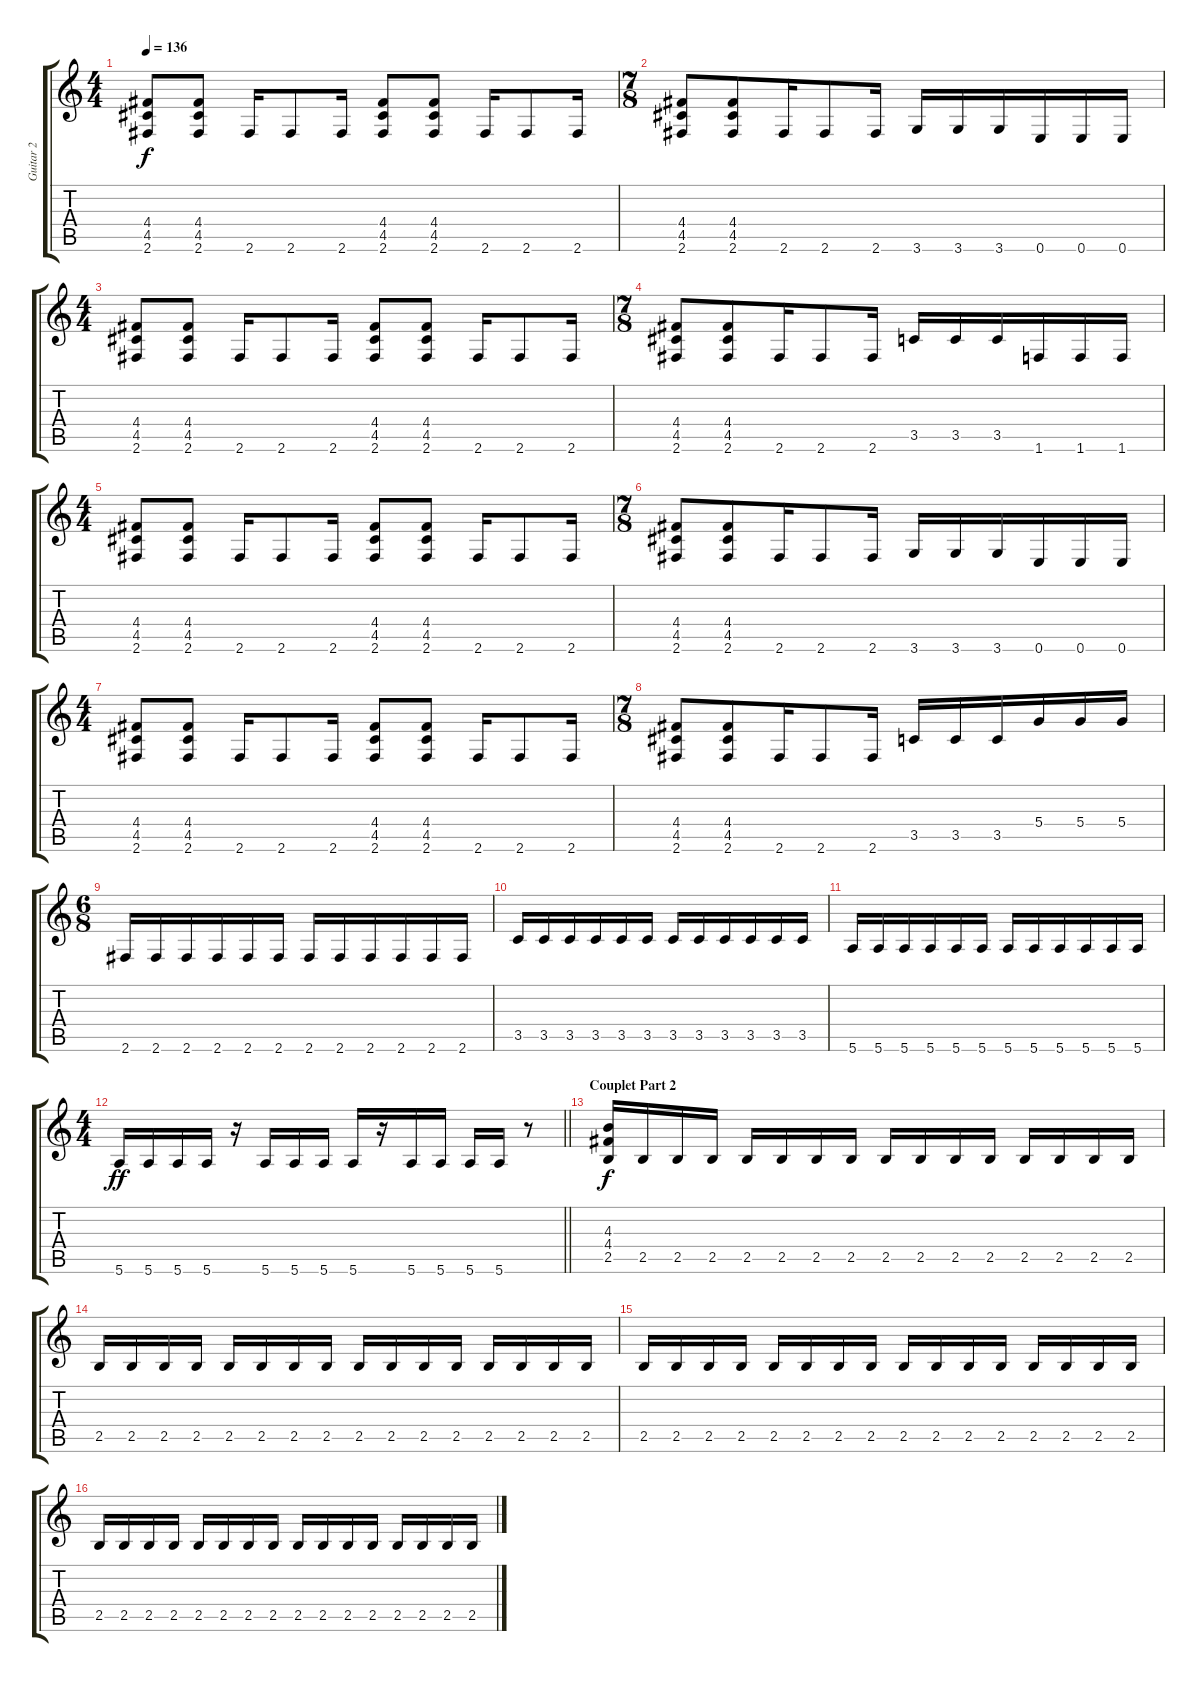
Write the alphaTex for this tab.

\track ("Guitar 2" "Guitar 2") {instrument distortionguitar}
\staff {score tabs}
\tuning (E4 B3 G3 D3 A2 E2) {hide}
\ts (4 4)
\tempo 136
\clef g2
\ks c
(4.4 4.5 2.6).8{dy f} (4.4 4.5 2.6).8 2.6.16 2.6.8 2.6.16 (4.4 4.5 2.6).8 (4.4 4.5 2.6).8 2.6.16 2.6.8 2.6.16 |
\ts (7 8)
(4.4 4.5 2.6).8 (4.4 4.5 2.6).8 2.6.16 2.6.8 2.6.16 3.6.16 3.6.16 3.6.16 0.6.16 0.6.16 0.6.16 |
\ts (4 4)
(4.4 4.5 2.6).8 (4.4 4.5 2.6).8 2.6.16 2.6.8 2.6.16 (4.4 4.5 2.6).8 (4.4 4.5 2.6).8 2.6.16 2.6.8 2.6.16 |
\ts (7 8)
(4.4 4.5 2.6).8 (4.4 4.5 2.6).8 2.6.16 2.6.8 2.6.16 3.5.16 3.5.16 3.5.16 1.6.16 1.6.16 1.6.16 |
\ts (4 4)
(4.4 4.5 2.6).8 (4.4 4.5 2.6).8 2.6.16 2.6.8 2.6.16 (4.4 4.5 2.6).8 (4.4 4.5 2.6).8 2.6.16 2.6.8 2.6.16 |
\ts (7 8)
(4.4 4.5 2.6).8 (4.4 4.5 2.6).8 2.6.16 2.6.8 2.6.16 3.6.16 3.6.16 3.6.16 0.6.16 0.6.16 0.6.16 |
\ts (4 4)
(4.4 4.5 2.6).8 (4.4 4.5 2.6).8 2.6.16 2.6.8 2.6.16 (4.4 4.5 2.6).8 (4.4 4.5 2.6).8 2.6.16 2.6.8 2.6.16 |
\ts (7 8)
(4.4 4.5 2.6).8 (4.4 4.5 2.6).8 2.6.16 2.6.8 2.6.16 3.5.16 3.5.16 3.5.16 5.4.16 5.4.16 5.4.16 |
\ts (6 8)
2.6.16 2.6.16 2.6.16 2.6.16 2.6.16 2.6.16 2.6.16 2.6.16 2.6.16 2.6.16 2.6.16 2.6.16 |
3.5.16 3.5.16 3.5.16 3.5.16 3.5.16 3.5.16 3.5.16 3.5.16 3.5.16 3.5.16 3.5.16 3.5.16 |
5.6.16 5.6.16 5.6.16 5.6.16 5.6.16 5.6.16 5.6.16 5.6.16 5.6.16 5.6.16 5.6.16 5.6.16 |
\ts (4 4)
\barLineRight lightlight
5.6.16{dy ff} 5.6.16 5.6.16 5.6.16 r.16 5.6.16 5.6.16 5.6.16 5.6.16 r.16 5.6.16 5.6.16 5.6.16 5.6.16 r.8 |
\section ("" "Couplet Part 2")
(4.3 4.4 2.5).16{dy f} 2.5.16 2.5.16 2.5.16 2.5.16 2.5.16 2.5.16 2.5.16 2.5.16 2.5.16 2.5.16 2.5.16 2.5.16 2.5.16 2.5.16 2.5.16 |
2.5.16 2.5.16 2.5.16 2.5.16 2.5.16 2.5.16 2.5.16 2.5.16 2.5.16 2.5.16 2.5.16 2.5.16 2.5.16 2.5.16 2.5.16 2.5.16 |
2.5.16 2.5.16 2.5.16 2.5.16 2.5.16 2.5.16 2.5.16 2.5.16 2.5.16 2.5.16 2.5.16 2.5.16 2.5.16 2.5.16 2.5.16 2.5.16 |
2.5.16 2.5.16 2.5.16 2.5.16 2.5.16 2.5.16 2.5.16 2.5.16 2.5.16 2.5.16 2.5.16 2.5.16 2.5.16 2.5.16 2.5.16 2.5.16
